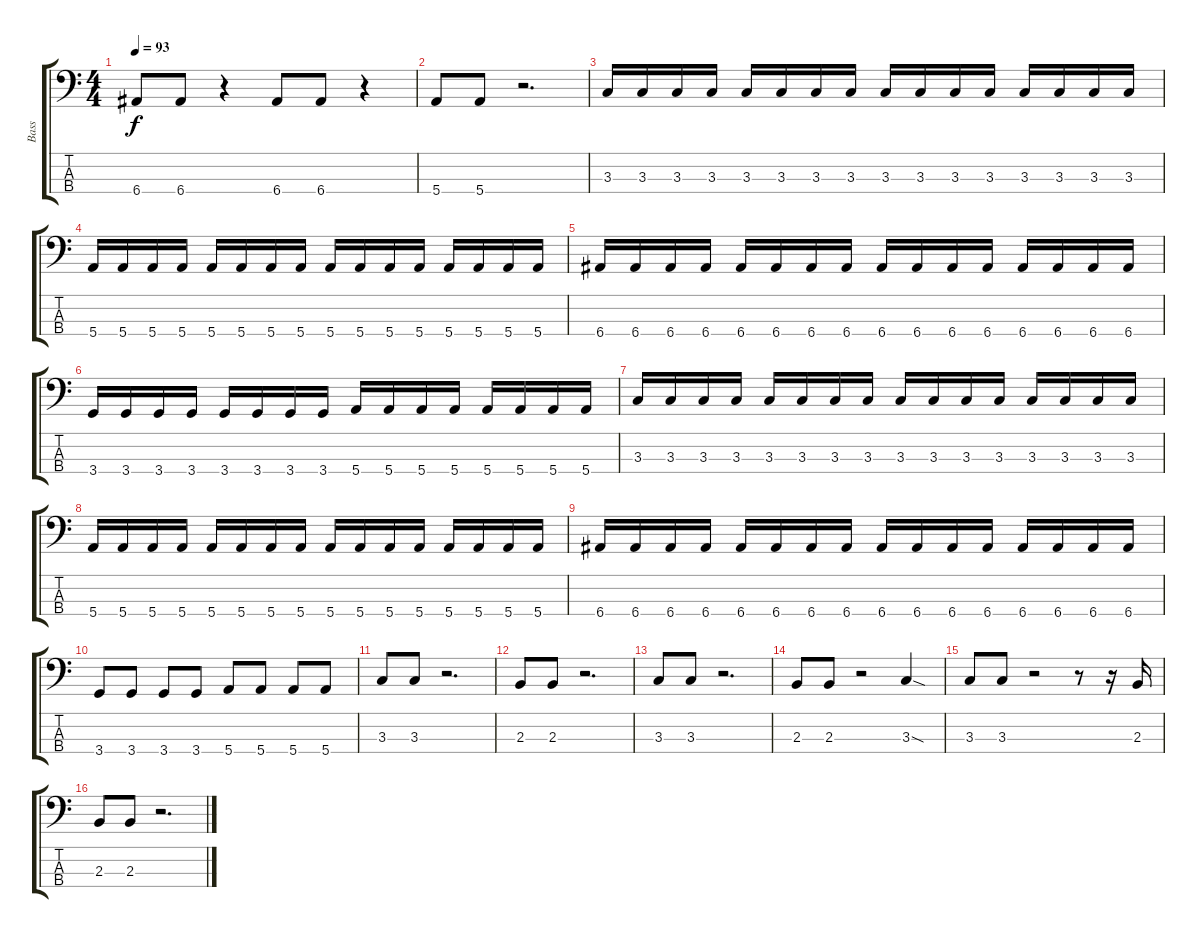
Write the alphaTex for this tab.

\track ("Bass" "Bass") {instrument electricbassfinger}
\staff {score tabs}
\tuning (G2 D2 A1 E1) {hide}
\ts (4 4)
\tempo 93
\clef f4
\ks c
6.4.8{dy f} 6.4.8 r.4 6.4.8 6.4.8 r.4 |
5.4.8 5.4.8 r.2{d} |
3.3.16 3.3.16 3.3.16 3.3.16 3.3.16 3.3.16 3.3.16 3.3.16 3.3.16 3.3.16 3.3.16 3.3.16 3.3.16 3.3.16 3.3.16 3.3.16 |
5.4.16 5.4.16 5.4.16 5.4.16 5.4.16 5.4.16 5.4.16 5.4.16 5.4.16 5.4.16 5.4.16 5.4.16 5.4.16 5.4.16 5.4.16 5.4.16 |
6.4.16 6.4.16 6.4.16 6.4.16 6.4.16 6.4.16 6.4.16 6.4.16 6.4.16 6.4.16 6.4.16 6.4.16 6.4.16 6.4.16 6.4.16 6.4.16 |
3.4.16 3.4.16 3.4.16 3.4.16 3.4.16 3.4.16 3.4.16 3.4.16 5.4.16 5.4.16 5.4.16 5.4.16 5.4.16 5.4.16 5.4.16 5.4.16 |
3.3.16 3.3.16 3.3.16 3.3.16 3.3.16 3.3.16 3.3.16 3.3.16 3.3.16 3.3.16 3.3.16 3.3.16 3.3.16 3.3.16 3.3.16 3.3.16 |
5.4.16 5.4.16 5.4.16 5.4.16 5.4.16 5.4.16 5.4.16 5.4.16 5.4.16 5.4.16 5.4.16 5.4.16 5.4.16 5.4.16 5.4.16 5.4.16 |
6.4.16 6.4.16 6.4.16 6.4.16 6.4.16 6.4.16 6.4.16 6.4.16 6.4.16 6.4.16 6.4.16 6.4.16 6.4.16 6.4.16 6.4.16 6.4.16 |
3.4.8 3.4.8 3.4.8 3.4.8 5.4.8 5.4.8 5.4.8 5.4.8 |
3.3.8 3.3.8 r.2{d} |
2.3.8 2.3.8 r.2{d} |
3.3.8 3.3.8 r.2{d} |
2.3.8 2.3.8 r.2 3.3{sod}.4 |
3.3.8 3.3.8 r.2 r.8 r.16 2.3.16 |
2.3.8 2.3.8 r.2{d}
